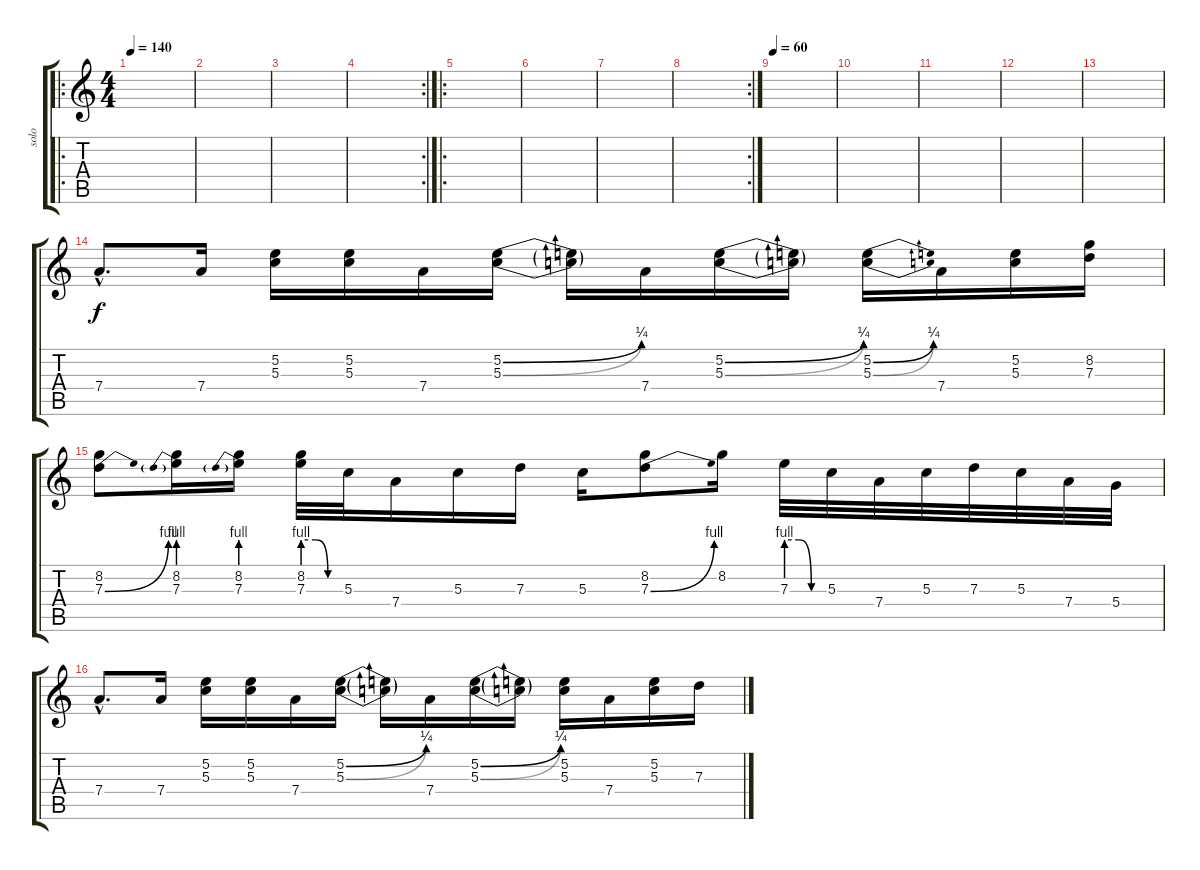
\track ("solo" "solo") {instrument distortionguitar}
\staff {score tabs}
\tuning (E4 B3 G3 D3 A2 E2) {hide}
\ro
\ts (4 4)
\tempo 140
\clef g2
\ks c
|
|
|
\rc 2
|
\ro
|
|
|
\rc 2
|
\tempo 60
|
|
|
|
|
7.4{hac}.8{d} 7.4.16 (5.2 5.3).16 (5.2 5.3).16 7.4.16 (5.2{be (bend 0 0 60 1)} 5.3{be (bend 0 0 60 1)}).16 (5.2{t} 5.3{t}).16 7.4.16 (5.2{be (bend 0 0 60 1)} 5.3{be (bend 0 0 60 1)}).16 (5.2{t} 5.3{t}).16 (5.2{be (bend 0 0 60 1)} 5.3{be (bend 0 0 60 1)}).16 7.4.16 (5.2 5.3).16 (8.2 7.3).16 |
(8.2 7.3{be (bend 0 0 60 4)}).8 (8.2 7.3{be (prebend 0 4 60 4)}).16 (8.2 7.3{be (prebend 0 4 60 4)}).16 (8.2 7.3{be (custom 0 4 20 4 40 0 60 0)}).32 5.3.32 7.4.16 5.3.16 7.3.16 5.3.16 (8.2 7.3{be (bend 0 0 60 4)}).8 8.2.16 7.3{be (custom 0 4 20 4 40 0 60 0)}.32 5.3.32 7.4.32 5.3.32 7.3.32 5.3.32 7.4.32 5.4.32 |
7.4{hac}.8{d} 7.4.16 (5.2 5.3).16 (5.2 5.3).16 7.4.16 (5.2{be (bend 0 0 60 1)} 5.3{be (bend 0 0 60 1)}).16 (5.2{t} 5.3{t}).16 7.4.16 (5.2{be (bend 0 0 60 1)} 5.3{be (bend 0 0 60 1)}).16 (5.2{t} 5.3{t}).16 (5.2 5.3).16 7.4.16 (5.2 5.3).16 7.3.16
